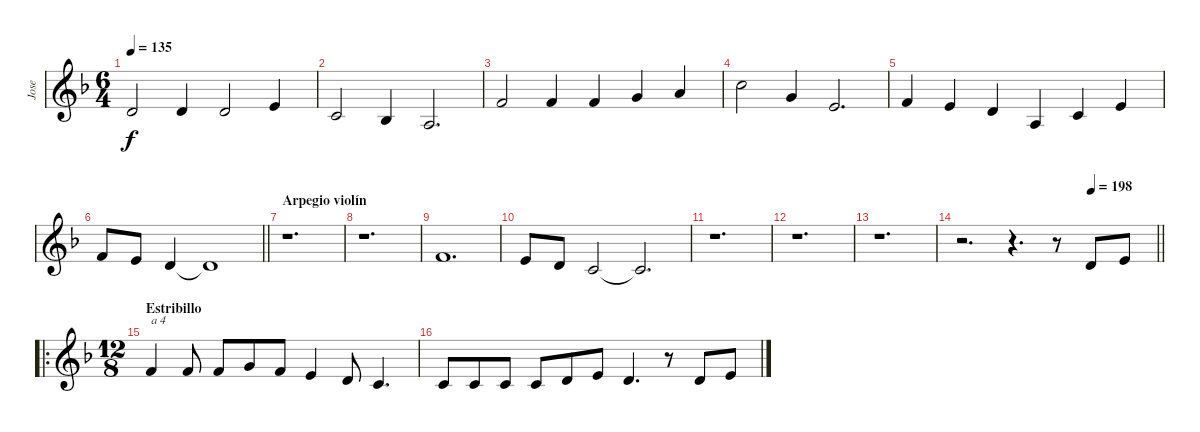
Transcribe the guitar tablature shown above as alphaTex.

\track ("Jose" "Jose") {instrument cello}
\staff {score}
\tuning (A3 D3 G2 C2) {hide}
\ts (6 4)
\tempo 135
\clef g2
\ks dminor
5.1.2{dy f} 5.1.4 5.1.2 7.1.4 |
3.1.2 1.1.4 0.1.2{d} |
8.1.2 8.1.4 8.1.4 10.1.4 12.1.4 |
15.1.2 10.1.4 7.1.2{d} |
8.1.4 7.1.4 5.1.4 0.1.4 3.1.4 7.1.4 |
\barLineRight lightlight
8.1.8 7.1.8 5.1.4 5.1{t}.1 |
\section ("" "Arpegio violín")
r.1{d} |
r.1{d} |
8.1.1{d} |
7.1.8 5.1.8 3.1.2 3.1{t}.2{d} |
r.1{d} |
r.1{d} |
r.1{d} |
\tempo (198 0.6666666666666666)
\barLineRight lightlight
r.2{d} r.4{d} r.8 5.1.8 7.1.8 |
\ro
\ts (12 8)
\section ("" "Estribillo")
8.1.4{txt "a 4 "} 8.1.8 8.1.8 10.1.8 8.1.8 7.1.4 5.1.8 3.1.4{d} |
3.1.8 3.1.8 3.1.8 3.1.8 5.1.8 7.1.8 5.1.4{d} r.8 5.1.8 7.1.8
